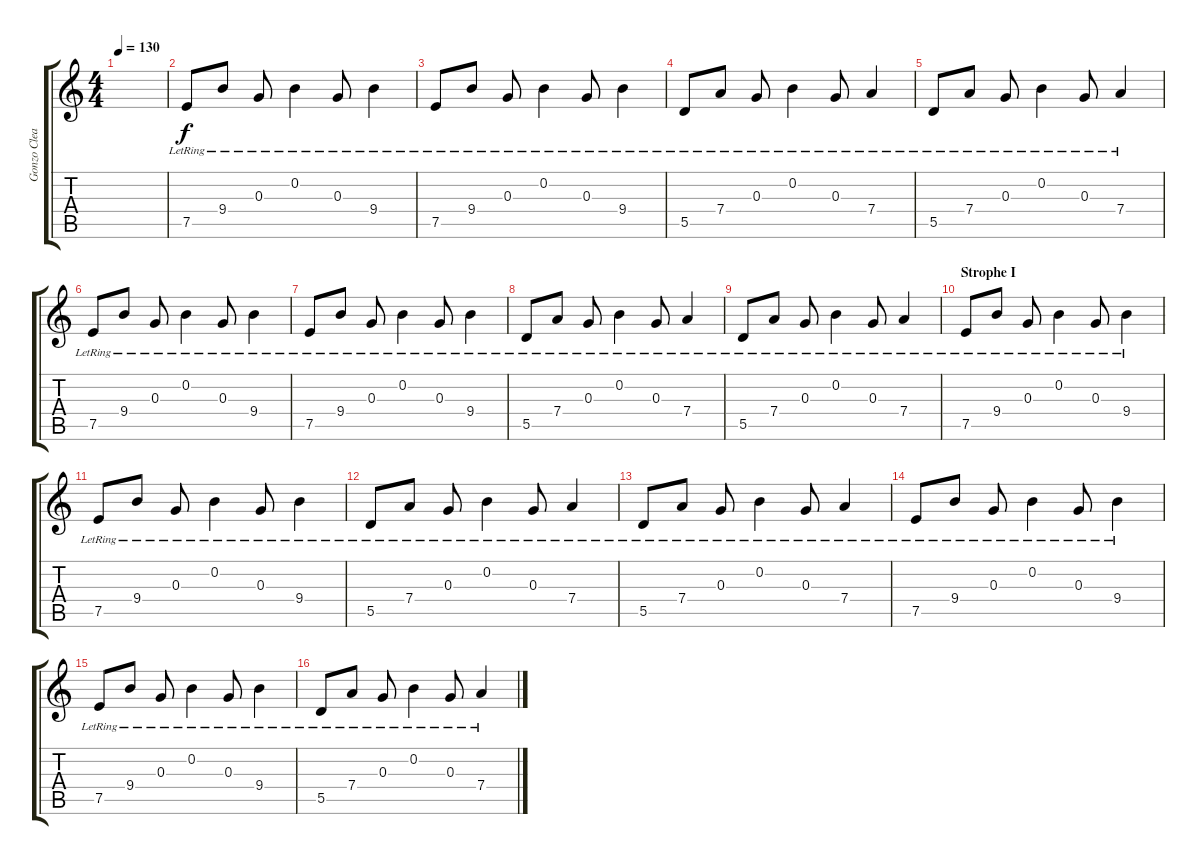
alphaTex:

\track ("Gonzo Clean Guitar" "Gonzo Clea") {instrument electricguitarclean}
\staff {score tabs}
\tuning (E4 B3 G3 D3 A2 E2) {hide}
\ts (4 4)
\tempo 130
\clef g2
\ks c
|
7.5{lr}.8 9.4{lr}.8 0.3{lr}.8 0.2{lr}.4 0.3{lr}.8 9.4{lr}.4 |
7.5{lr}.8 9.4{lr}.8 0.3{lr}.8 0.2{lr}.4 0.3{lr}.8 9.4{lr}.4 |
5.5{lr}.8 7.4{lr}.8 0.3{lr}.8 0.2{lr}.4 0.3{lr}.8 7.4{lr}.4 |
5.5{lr}.8 7.4{lr}.8 0.3{lr}.8 0.2{lr}.4 0.3{lr}.8 7.4{lr}.4 |
7.5{lr}.8 9.4{lr}.8 0.3{lr}.8 0.2{lr}.4 0.3{lr}.8 9.4{lr}.4 |
7.5{lr}.8 9.4{lr}.8 0.3{lr}.8 0.2{lr}.4 0.3{lr}.8 9.4{lr}.4 |
5.5{lr}.8 7.4{lr}.8 0.3{lr}.8 0.2{lr}.4 0.3{lr}.8 7.4{lr}.4 |
5.5{lr}.8 7.4{lr}.8 0.3{lr}.8 0.2{lr}.4 0.3{lr}.8 7.4{lr}.4 |
\section ("" "Strophe I")
7.5{lr}.8 9.4{lr}.8 0.3{lr}.8 0.2{lr}.4 0.3{lr}.8 9.4{lr}.4 |
7.5{lr}.8 9.4{lr}.8 0.3{lr}.8 0.2{lr}.4 0.3{lr}.8 9.4{lr}.4 |
5.5{lr}.8 7.4{lr}.8 0.3{lr}.8 0.2{lr}.4 0.3{lr}.8 7.4{lr}.4 |
5.5{lr}.8 7.4{lr}.8 0.3{lr}.8 0.2{lr}.4 0.3{lr}.8 7.4{lr}.4 |
7.5{lr}.8 9.4{lr}.8 0.3{lr}.8 0.2{lr}.4 0.3{lr}.8 9.4{lr}.4 |
7.5{lr}.8 9.4{lr}.8 0.3{lr}.8 0.2{lr}.4 0.3{lr}.8 9.4{lr}.4 |
5.5{lr}.8 7.4{lr}.8 0.3{lr}.8 0.2{lr}.4 0.3{lr}.8 7.4{lr}.4
